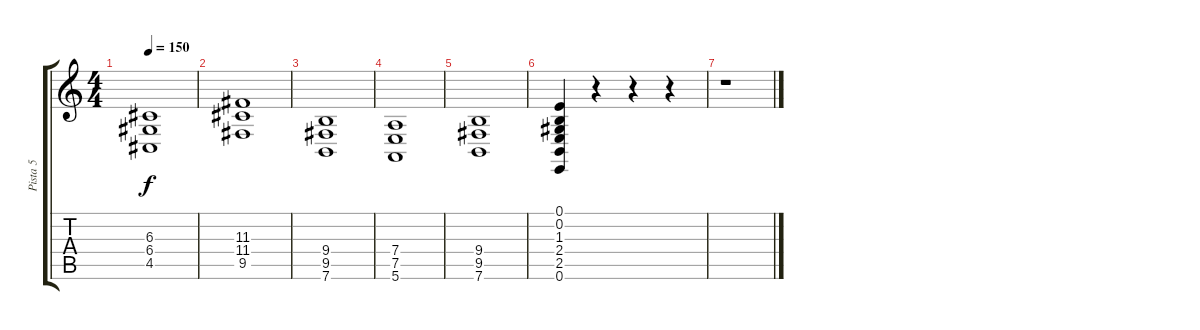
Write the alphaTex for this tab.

\track ("Pista 5" "Pista 5") {instrument stringensemble1}
\staff {score tabs}
\tuning (E4 B3 G3 D3 A2 E2) {hide}
\ts (4 4)
\tempo 150
\clef g2
\ks c
(6.3 6.4 4.5).1{dy f} |
(11.3 11.4 9.5).1 |
(9.4 9.5 7.6).1 |
(7.4 7.5 5.6).1 |
(9.4 9.5 7.6).1 |
(0.1 0.2 1.3 2.4 2.5 0.6).4 r.4 r.4 r.4 |
r.1
